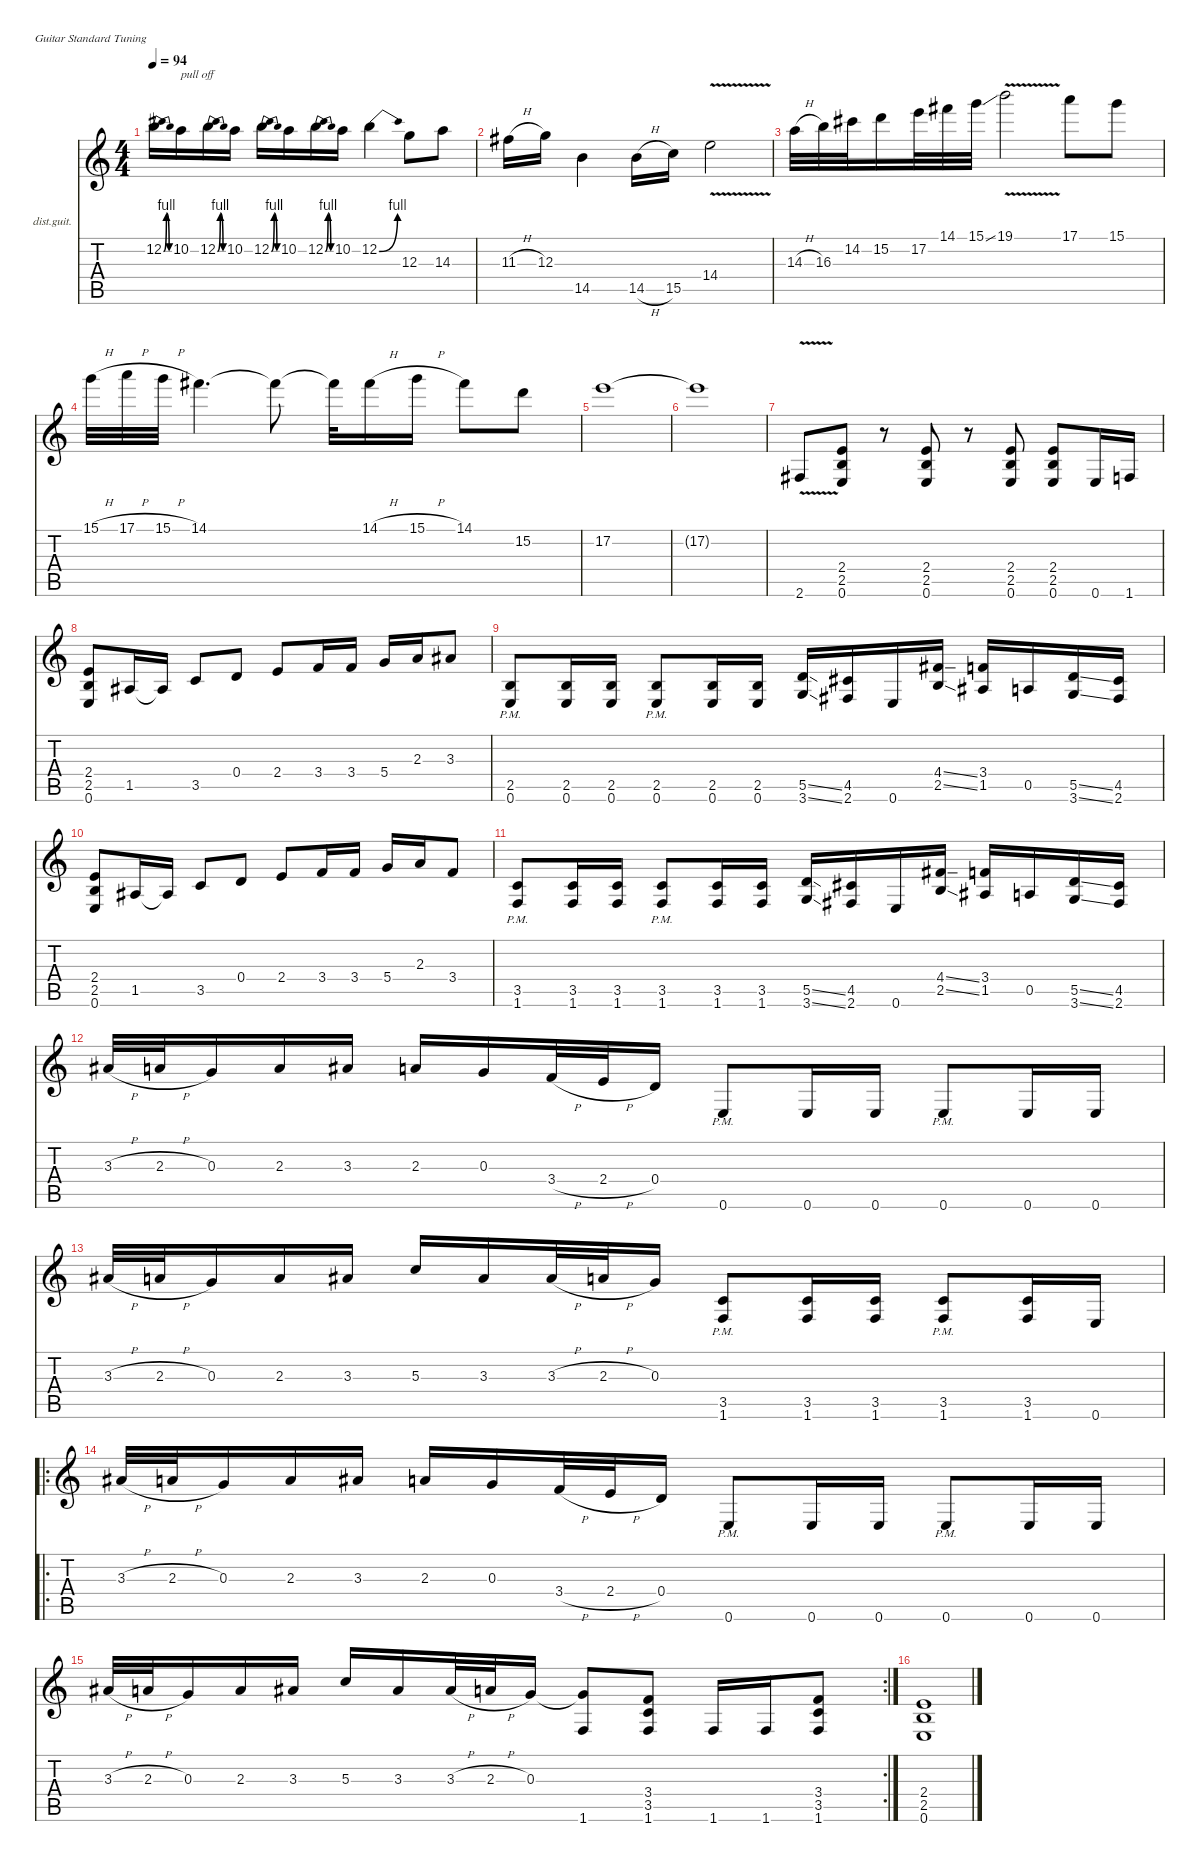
\defaultSystemsLayout 4
\hideDynamics
\bracketExtendMode nobrackets
\firstSystemTrackNameOrientation horizontal
\otherSystemsTrackNameOrientation horizontal
\track ("Kirk Hammett" "dist.guit.") {instrument distortionguitar}
\staff {score tabs}
\tuning (E4 B3 G3 D3 A2 E2)
\ts (4 4)
\tempo 94
\clef g2
\ks c
12.2{be (bendrelease 0 0 15 4 30 4 45 0)}.16{dy f} 10.2.16{txt "pull off"} 12.2{be (bendrelease 0 0 15 4 30 4 45 0)}.16 10.2.16 12.2{be (bendrelease 0 0 15 4 30 4 45 0)}.16 10.2.16 12.2{be (bendrelease 0 0 15 4 30 4 45 0)}.16 10.2.16 12.2{be (bend 0 0 30 4)}.4 12.3.8 14.3.8 |
11.3{h acc #}.16 12.3.16 14.5.4 14.5{h}.16 15.5.16 14.4{v}.2 |
14.3{h}.32 16.3.32 14.2{acc #}.32 15.2.16 17.2.32 14.1{acc #}.32 15.1{ss}.32 19.1{v}.2 17.1.8 15.1.8 |
15.1{h}.32 17.1{h}.32 15.1{h}.32 14.1{acc #}.4{d} 14.1{t acc #}.8 14.1{t acc #}.32 14.1{h acc #}.16 15.1{h}.16 14.1{acc #}.8 15.2.8 |
17.2.1 |
17.2{t}.1 |
2.6{v acc #}.8 (2.4 2.5 0.6).8 r.8 (2.4 2.5 0.6).8 r.8 (2.4 2.5 0.6).8 (2.4 2.5 0.6).8 0.6.16 1.6.16 |
(2.4 2.5 0.6).8 1.5{acc #}.16 1.5{t acc #}.16 3.5.8 0.4.8 2.4.8 3.4.16 3.4.16 5.4.16 2.3.16 3.3{acc #}.8 |
(2.5{pm} 0.6).8 (2.5 0.6).16 (2.5 0.6).16 (2.5{pm} 0.6).8 (2.5 0.6).16 (2.5 0.6).16 (5.5{ss} 3.6{ss}).16 (4.5{acc #} 2.6{acc #}).16 0.6.16 (4.4{ss acc #} 2.5{ss}).16 (3.4 1.5{acc #}).16 0.5.16 (5.5{ss} 3.6{ss}).16 (4.5{acc #} 2.6{acc #}).16 |
(2.4 2.5 0.6).8 1.5{acc #}.16 1.5{t acc #}.16 3.5.8 0.4.8 2.4.8 3.4.16 3.4.16 5.4.16 2.3.16 3.4.8 |
(3.5{pm} 1.6).8 (3.5 1.6).16 (3.5 1.6).16 (3.5{pm} 1.6).8 (3.5 1.6).16 (3.5 1.6).16 (5.5{ss} 3.6{ss}).16 (4.5{acc #} 2.6{acc #}).16 0.6.16 (4.4{ss acc #} 2.5{ss}).16 (3.4 1.5{acc #}).16 0.5.16 (5.5{ss} 3.6{ss}).16 (4.5{acc #} 2.6{acc #}).16 |
3.3{h acc #}.32 2.3{h}.32 0.3.16 2.3.16 3.3{acc #}.16 2.3.16 0.3.16 3.4{h}.32 2.4{h}.32 0.4.16 0.6{pm}.8 0.6.16 0.6.16 0.6{pm}.8 0.6.16 0.6.16 |
3.3{h acc #}.32 2.3{h}.32 0.3.16 2.3.16 3.3{acc #}.16 5.3.16 3.3{acc #}.16 3.3{h acc #}.32 2.3{h}.32 0.3.16 (3.5{pm} 1.6).8 (3.5 1.6).16 (3.5 1.6).16 (3.5{pm} 1.6).8 (3.5 1.6).16 0.6.16 |
\ro
3.3{h acc #}.32 2.3{h}.32 0.3.16 2.3.16 3.3{acc #}.16 2.3.16 0.3.16 3.4{h}.32 2.4{h}.32 0.4.16 0.6{pm}.8 0.6.16 0.6.16 0.6{pm}.8 0.6.16 0.6.16 |
\rc 2
3.3{h acc #}.32 2.3{h}.32 0.3.16 2.3.16 3.3{acc #}.16 5.3.16 3.3{acc #}.16 3.3{h acc #}.32 2.3{h}.32 0.3.16 (0.3{t} 1.6).8 (3.4 3.5 1.6).8 1.6.16 1.6.16 (3.4 3.5 1.6).8 |
(2.4 2.5 0.6).1
